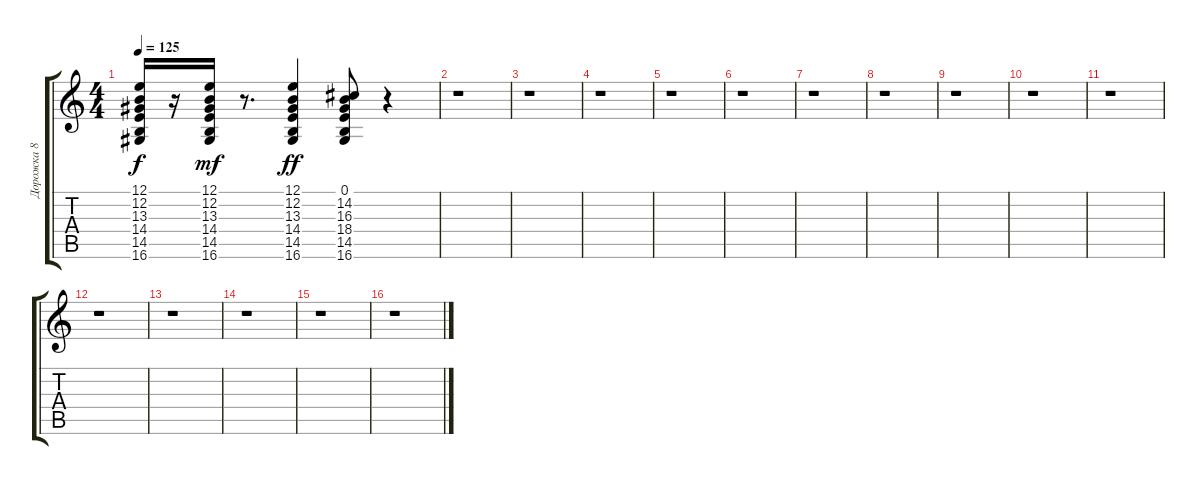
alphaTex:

\track ("Дорожка 8" "Дорожка 8") {instrument brasssection}
\staff {score tabs}
\tuning (E4 B3 G3 D3 A2 E2) {hide}
\ts (4 4)
\tempo 125
\clef g2
\ks c
(12.1 12.2 13.3 14.4 14.5 16.6).16{dy f} r.16 (12.1 12.2 13.3 14.4 14.5 16.6).16{dy mf} r.8{d} (12.1 12.2 13.3 14.4 14.5 16.6).4{dy ff} (0.1 14.2 16.3 18.4 14.5 16.6).8 r.4 |
r.1 |
r.1 |
r.1 |
r.1 |
r.1 |
r.1 |
r.1 |
r.1 |
r.1 |
r.1 |
r.1 |
r.1 |
r.1 |
r.1 |
r.1
